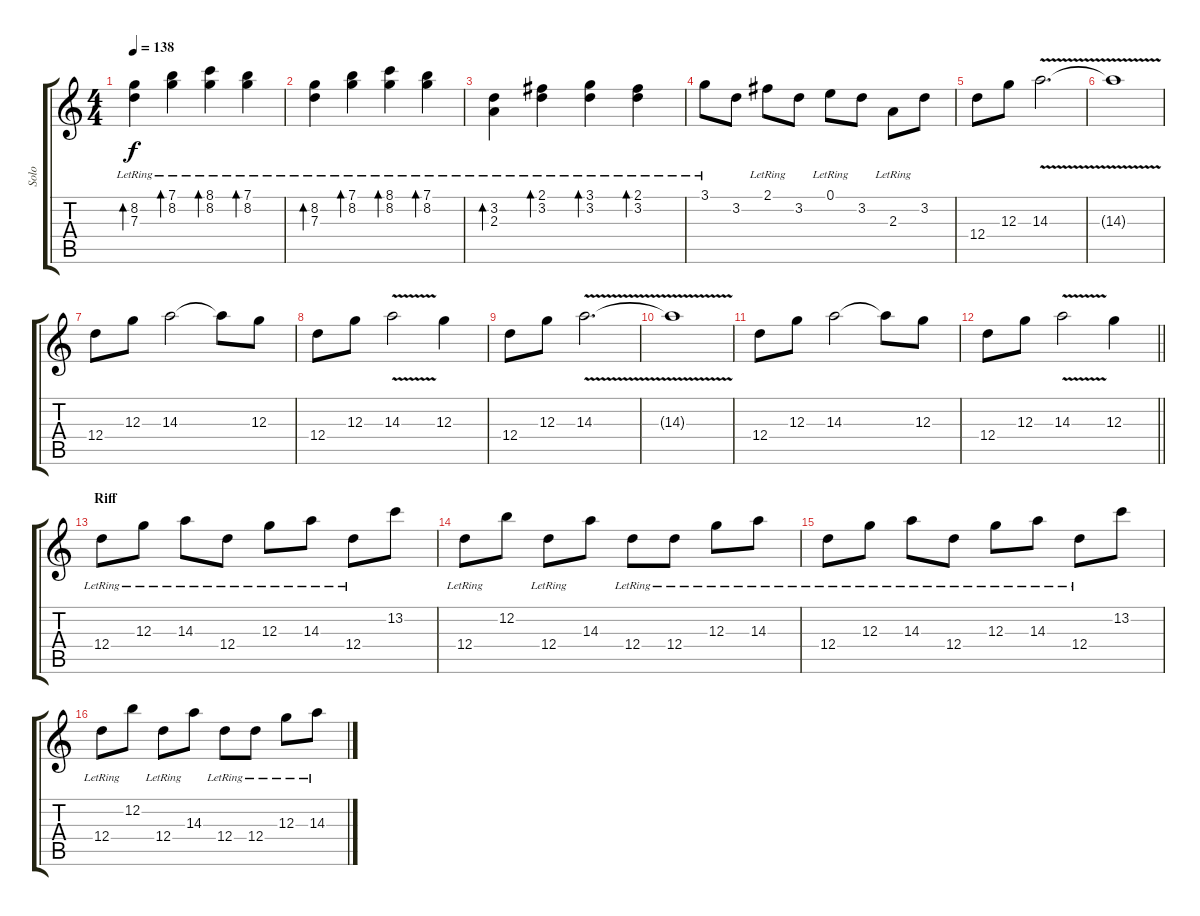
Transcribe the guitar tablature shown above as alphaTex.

\track ("Solo" "Solo") {instrument overdrivenguitar}
\staff {score tabs}
\tuning (E4 B3 G3 D3 A2 E2) {hide}
\ts (4 4)
\tempo 138
\clef g2
\ks c
(8.2{lr} 7.3).4{bd 60 dy f} (7.1 8.2{lr}).4{bd 60} (8.1 8.2{lr}).4{bd 60} (7.1 8.2{lr}).4{bd 60} |
(8.2{lr} 7.3).4{bd 60} (7.1 8.2{lr}).4{bd 60} (8.1 8.2{lr}).4{bd 60} (7.1 8.2{lr}).4{bd 60} |
(3.2{lr} 2.3).4{bd 60} (2.1 3.2{lr}).4{bd 60} (3.1 3.2{lr}).4{bd 60} (2.1 3.2{lr}).4{bd 60} |
3.1{lr}.8 3.2.8 2.1{lr}.8 3.2.8 0.1{lr}.8 3.2.8 2.3{lr}.8 3.2.8 |
12.4.8{volume 13 instrument overdrivenguitar} 12.3.8 14.3{v}.2{d} |
14.3{t}.1 |
12.4.8 12.3.8 14.3.2 14.3{t}.8 12.3.8 |
12.4.8 12.3.8 14.3{v}.2 12.3.4 |
12.4.8 12.3.8 14.3{v}.2{d} |
14.3{t}.1 |
12.4.8 12.3.8 14.3.2 14.3{t}.8 12.3.8 |
\barLineRight lightlight
12.4.8 12.3.8 14.3{v}.2 12.3.4 |
\section ("" "Riff")
12.4{lr}.8 12.3{lr}.8 14.3{lr}.8 12.4{lr}.8 12.3{lr}.8 14.3{lr}.8 12.4{lr}.8 13.2.8 |
12.4{lr}.8 12.2.8 12.4{lr}.8 14.3.8 12.4{lr}.8 12.4{lr}.8 12.3{lr}.8 14.3{lr}.8 |
12.4{lr}.8 12.3{lr}.8 14.3{lr}.8 12.4{lr}.8 12.3{lr}.8 14.3{lr}.8 12.4{lr}.8 13.2.8 |
12.4{lr}.8 12.2.8 12.4{lr}.8 14.3.8 12.4{lr}.8 12.4{lr}.8 12.3{lr}.8 14.3{lr}.8
